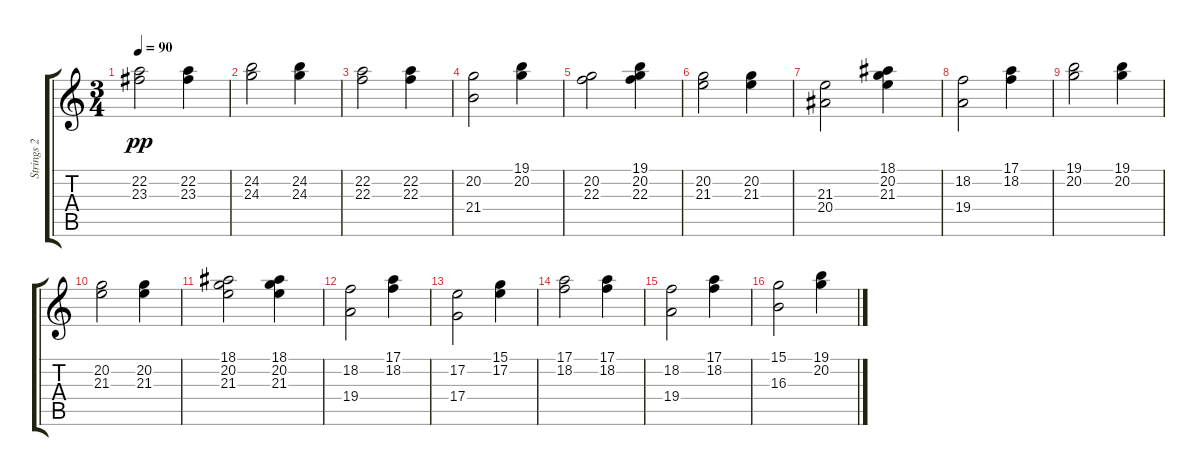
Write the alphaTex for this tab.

\track ("Strings 2" "Strings 2") {instrument stringensemble2}
\staff {score tabs}
\tuning (E4 B3 G3 D3 A2 E2) {hide}
\ts (3 4)
\tempo 90
\clef g2
\ks c
(22.2 23.3).2{dy pp} (22.2 23.3).4 |
(24.2 24.3).2 (24.2 24.3).4 |
(22.2 22.3).2 (22.2 22.3).4 |
(20.2 21.4).2 (19.1 20.2).4 |
(20.2 22.3).2 (19.1 20.2 22.3).4 |
(20.2 21.3).2 (20.2 21.3).4 |
(21.3 20.4).2 (18.1 20.2 21.3).4 |
(18.2 19.4).2 (17.1 18.2).4 |
(19.1 20.2).2 (19.1 20.2).4 |
(20.2 21.3).2 (20.2 21.3).4 |
(18.1 20.2 21.3).2 (18.1 20.2 21.3).4 |
(18.2 19.4).2 (17.1 18.2).4 |
(17.2 17.4).2 (15.1 17.2).4 |
(17.1 18.2).2 (17.1 18.2).4 |
(18.2 19.4).2 (17.1 18.2).4 |
(15.1 16.3).2 (19.1 20.2).4
